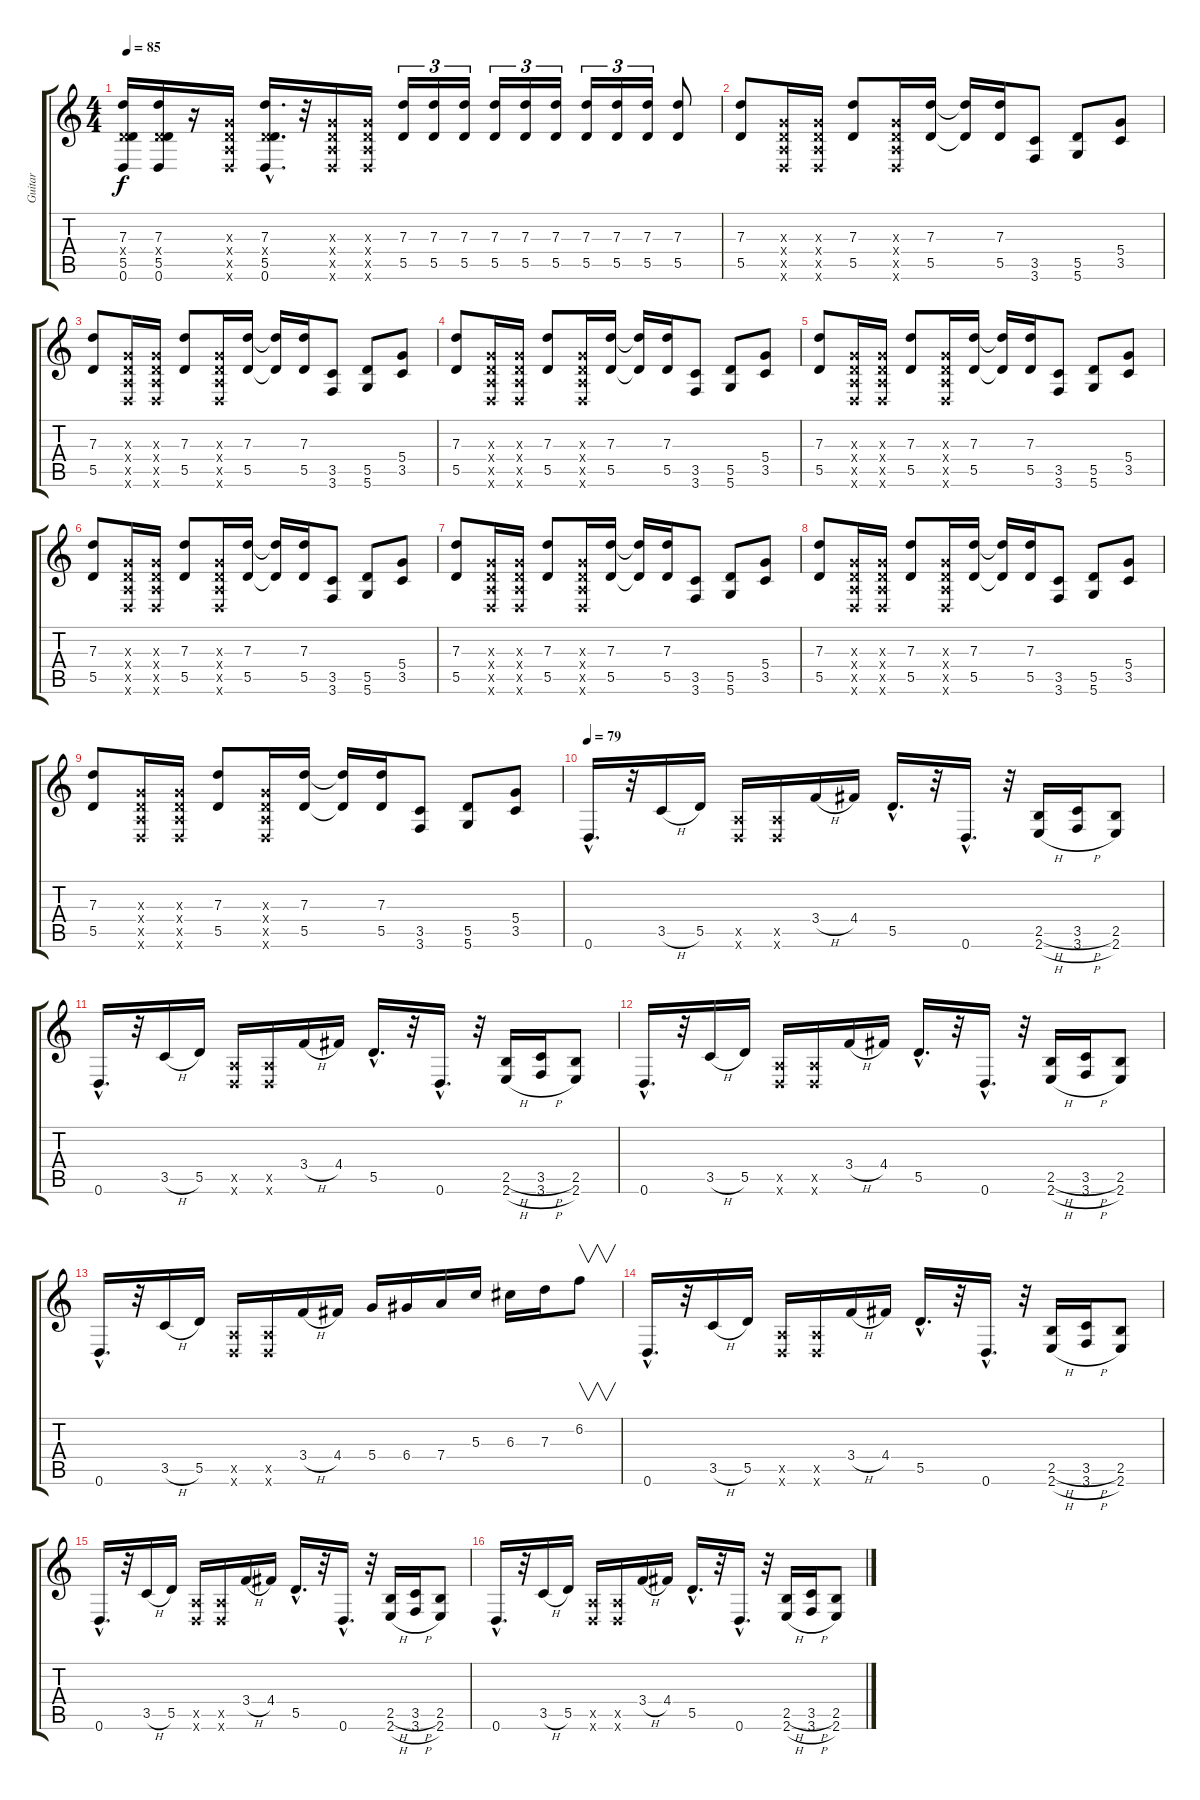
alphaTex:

\track ("Guitar" "Guitar") {instrument distortionguitar}
\staff {score tabs}
\tuning (E4 B3 G3 D3 A2 D2) {hide}
\ts (4 4)
\tempo 85
\clef g2
\ks c
(7.3 0.4{x} 5.5 0.6).16{dy f} (7.3 0.4{x} 5.5 0.6).16 r.16 (0.3{x} 0.4{x} 0.5{x} 0.6{x}).16 (7.3{hac} 0.4{hac x} 5.5{hac} 0.6{hac}).16{d} r.32 (0.3{x} 0.4{x} 0.5{x} 0.6{x}).16 (0.3{x} 0.4{x} 0.5{x} 0.6{x}).16 (7.3 5.5).16{tu (3 2)} (7.3 5.5).16{tu (3 2)} (7.3 5.5).16{tu (3 2)} (7.3 5.5).16{tu (3 2)} (7.3 5.5).16{tu (3 2)} (7.3 5.5).16{tu (3 2)} (7.3 5.5).16{tu (3 2)} (7.3 5.5).16{tu (3 2)} (7.3 5.5).16{tu (3 2)} (7.3 5.5).8 |
(7.3 5.5).8 (0.3{x} 0.4{x} 0.5{x} 0.6{x}).16 (0.3{x} 0.4{x} 0.5{x} 0.6{x}).16 (7.3 5.5).8 (0.3{x} 0.4{x} 0.5{x} 0.6{x}).16 (7.3 5.5).16 (7.3{t} 5.5{t}).16 (7.3 5.5).16 (3.5 3.6).8 (5.5 5.6).8 (5.4 3.5).8 |
(7.3 5.5).8 (0.3{x} 0.4{x} 0.5{x} 0.6{x}).16 (0.3{x} 0.4{x} 0.5{x} 0.6{x}).16 (7.3 5.5).8 (0.3{x} 0.4{x} 0.5{x} 0.6{x}).16 (7.3 5.5).16 (7.3{t} 5.5{t}).16 (7.3 5.5).16 (3.5 3.6).8 (5.5 5.6).8 (5.4 3.5).8 |
(7.3 5.5).8 (0.3{x} 0.4{x} 0.5{x} 0.6{x}).16 (0.3{x} 0.4{x} 0.5{x} 0.6{x}).16 (7.3 5.5).8 (0.3{x} 0.4{x} 0.5{x} 0.6{x}).16 (7.3 5.5).16 (7.3{t} 5.5{t}).16 (7.3 5.5).16 (3.5 3.6).8 (5.5 5.6).8 (5.4 3.5).8 |
(7.3 5.5).8 (0.3{x} 0.4{x} 0.5{x} 0.6{x}).16 (0.3{x} 0.4{x} 0.5{x} 0.6{x}).16 (7.3 5.5).8 (0.3{x} 0.4{x} 0.5{x} 0.6{x}).16 (7.3 5.5).16 (7.3{t} 5.5{t}).16 (7.3 5.5).16 (3.5 3.6).8 (5.5 5.6).8 (5.4 3.5).8 |
(7.3 5.5).8 (0.3{x} 0.4{x} 0.5{x} 0.6{x}).16 (0.3{x} 0.4{x} 0.5{x} 0.6{x}).16 (7.3 5.5).8 (0.3{x} 0.4{x} 0.5{x} 0.6{x}).16 (7.3 5.5).16 (7.3{t} 5.5{t}).16 (7.3 5.5).16 (3.5 3.6).8 (5.5 5.6).8 (5.4 3.5).8 |
(7.3 5.5).8 (0.3{x} 0.4{x} 0.5{x} 0.6{x}).16 (0.3{x} 0.4{x} 0.5{x} 0.6{x}).16 (7.3 5.5).8 (0.3{x} 0.4{x} 0.5{x} 0.6{x}).16 (7.3 5.5).16 (7.3{t} 5.5{t}).16 (7.3 5.5).16 (3.5 3.6).8 (5.5 5.6).8 (5.4 3.5).8 |
(7.3 5.5).8 (0.3{x} 0.4{x} 0.5{x} 0.6{x}).16 (0.3{x} 0.4{x} 0.5{x} 0.6{x}).16 (7.3 5.5).8 (0.3{x} 0.4{x} 0.5{x} 0.6{x}).16 (7.3 5.5).16 (7.3{t} 5.5{t}).16 (7.3 5.5).16 (3.5 3.6).8 (5.5 5.6).8 (5.4 3.5).8 |
(7.3 5.5).8 (0.3{x} 0.4{x} 0.5{x} 0.6{x}).16 (0.3{x} 0.4{x} 0.5{x} 0.6{x}).16 (7.3 5.5).8 (0.3{x} 0.4{x} 0.5{x} 0.6{x}).16 (7.3 5.5).16 (7.3{t} 5.5{t}).16 (7.3 5.5).16 (3.5 3.6).8 (5.5 5.6).8 (5.4 3.5).8 |
\tempo 79
0.6{hac}.16{d volume 12} r.32 3.5{h}.16 5.5.16 (0.5{x} 0.6{x}).16 (0.5{x} 0.6{x}).16 3.4{h}.16 4.4.16 5.5{hac}.16{d} r.32 0.6{hac}.16{d} r.32 (2.5{h} 2.6{h}).16 (3.5{h} 3.6{h}).16 (2.5 2.6).8 |
0.6{hac}.16{d} r.32 3.5{h}.16 5.5.16 (0.5{x} 0.6{x}).16 (0.5{x} 0.6{x}).16 3.4{h}.16 4.4.16 5.5{hac}.16{d} r.32 0.6{hac}.16{d} r.32 (2.5{h} 2.6{h}).16 (3.5{h} 3.6{h}).16 (2.5 2.6).8 |
0.6{hac}.16{d} r.32 3.5{h}.16 5.5.16 (0.5{x} 0.6{x}).16 (0.5{x} 0.6{x}).16 3.4{h}.16 4.4.16 5.5{hac}.16{d} r.32 0.6{hac}.16{d} r.32 (2.5{h} 2.6{h}).16 (3.5{h} 3.6{h}).16 (2.5 2.6).8 |
0.6{hac}.16{d} r.32 3.5{h}.16 5.5.16 (0.5{x} 0.6{x}).16 (0.5{x} 0.6{x}).16 3.4{h}.16 4.4.16 5.4.16 6.4.16 7.4.16 5.3.16 6.3.16 7.3.16 6.2.8{v} |
0.6{hac}.16{d} r.32 3.5{h}.16 5.5.16 (0.5{x} 0.6{x}).16 (0.5{x} 0.6{x}).16 3.4{h}.16 4.4.16 5.5{hac}.16{d} r.32 0.6{hac}.16{d} r.32 (2.5{h} 2.6{h}).16 (3.5{h} 3.6{h}).16 (2.5 2.6).8 |
0.6{hac}.16{d} r.32 3.5{h}.16 5.5.16 (0.5{x} 0.6{x}).16 (0.5{x} 0.6{x}).16 3.4{h}.16 4.4.16 5.5{hac}.16{d} r.32 0.6{hac}.16{d} r.32 (2.5{h} 2.6{h}).16 (3.5{h} 3.6{h}).16 (2.5 2.6).8 |
0.6{hac}.16{d} r.32 3.5{h}.16 5.5.16 (0.5{x} 0.6{x}).16 (0.5{x} 0.6{x}).16 3.4{h}.16 4.4.16 5.5{hac}.16{d} r.32 0.6{hac}.16{d} r.32 (2.5{h} 2.6{h}).16 (3.5{h} 3.6{h}).16 (2.5 2.6).8
